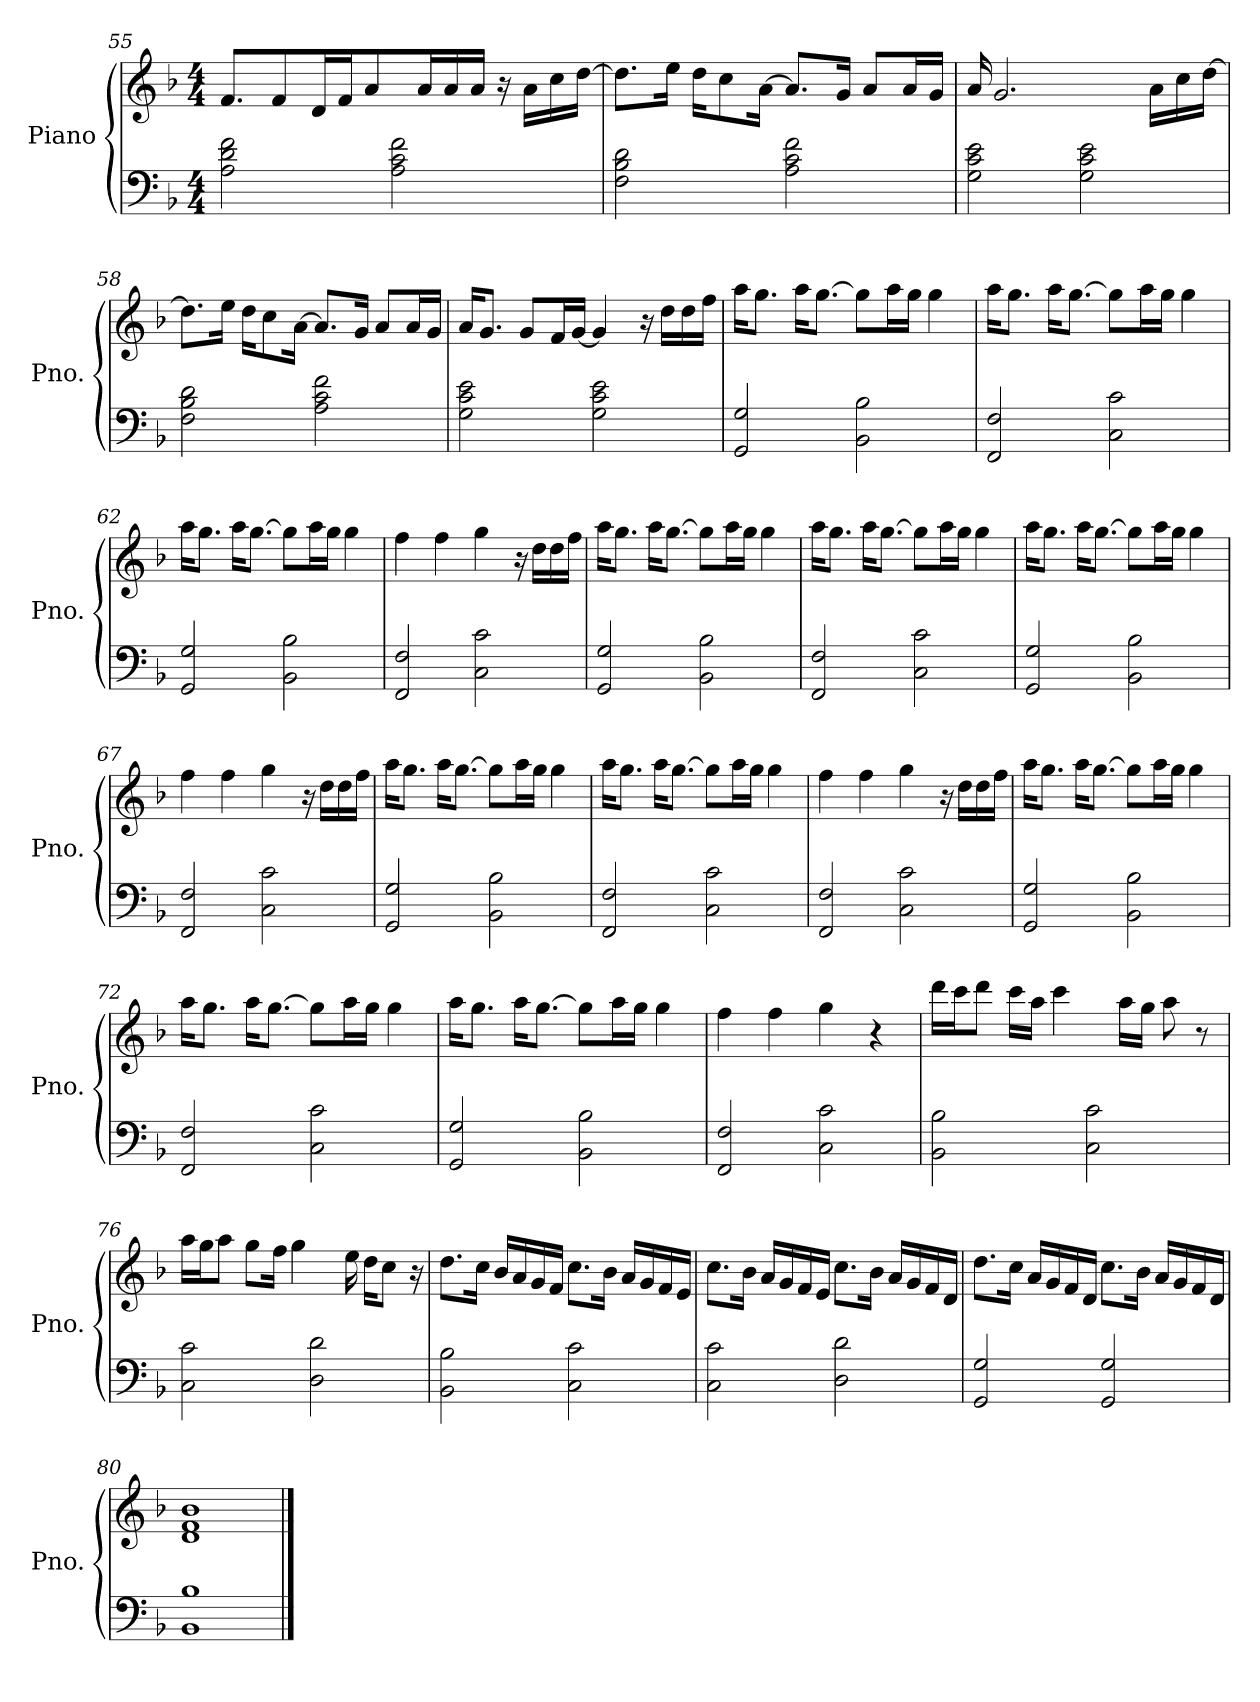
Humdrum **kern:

**kern	**kern
*part1	*part1
*staff2	*staff1
*I"Piano	*
*I'Pno.	*
*clefF4	*clefG2
*k[b-]	*k[b-]
*M4/4	*M4/4
=55	=55
2A\ 2d\ 2f\	8.f/L
.	8f/
.	16d/L
.	16f/J
.	8a/
2A\ 2c\ 2f\	.
.	16a/L
.	16a/
.	16a/JJ
.	16r
.	16a\LL
.	16cc\
.	[16dd\JJ
=56	=56
2F\ 2B-\ 2d\	8.dd\L]
.	16ee\Jk
.	16dd\KL
.	8cc\
.	[16a\Jk
2A\ 2c\ 2f\	8.a/L]
.	16g/Jk
.	8a/L
.	16a/L
.	16g/JJ
=57	=57
2G\ 2c\ 2e\	16a/
.	2.g/
2G\ 2c\ 2e\	.
.	16a\LL
.	16cc\
.	[16dd\JJ
!!LO:LB:g=z
=58	=58
2F\ 2B-\ 2d\	8.dd\L]
.	16ee\Jk
.	16dd\KL
.	8cc\
.	[16a\Jk
2A\ 2c\ 2f\	8.a/L]
.	16g/Jk
.	8a/L
.	16a/L
.	16g/JJ
=59	=59
2G\ 2c\ 2e\	16a/KL
.	8.g/J
.	8g/L
.	16f/L
.	[16g/JJ
2G\ 2c\ 2e\	4g/]
.	16r
.	16dd\LL
.	16dd\
.	16ff\JJ
=60	=60
2GG/ 2G/	16aa\KL
.	8.gg\J
.	16aa\KL
.	[8.gg\J
2BB-\ 2B-\	8gg\L]
.	16aa\L
.	16gg\JJ
.	4gg\
=61	=61
2FF/ 2F/	16aa\KL
.	8.gg\J
.	16aa\KL
.	[8.gg\J
2C\ 2c\	8gg\L]
.	16aa\L
.	16gg\JJ
.	4gg\
!!LO:LB:g=z
=62	=62
2GG/ 2G/	16aa\KL
.	8.gg\J
.	16aa\KL
.	[8.gg\J
2BB-\ 2B-\	8gg\L]
.	16aa\L
.	16gg\JJ
.	4gg\
=63	=63
2FF/ 2F/	4ff\
.	4ff\
2C\ 2c\	4gg\
.	16r
.	16dd\LL
.	16dd\
.	16ff\JJ
=64	=64
2GG/ 2G/	16aa\KL
.	8.gg\J
.	16aa\KL
.	[8.gg\J
2BB-\ 2B-\	8gg\L]
.	16aa\L
.	16gg\JJ
.	4gg\
=65	=65
2FF/ 2F/	16aa\KL
.	8.gg\J
.	16aa\KL
.	[8.gg\J
2C\ 2c\	8gg\L]
.	16aa\L
.	16gg\JJ
.	4gg\
=66	=66
2GG/ 2G/	16aa\KL
.	8.gg\J
.	16aa\KL
.	[8.gg\J
2BB-\ 2B-\	8gg\L]
.	16aa\L
.	16gg\JJ
.	4gg\
!!LO:LB:g=z
=67	=67
2FF/ 2F/	4ff\
.	4ff\
2C\ 2c\	4gg\
.	16r
.	16dd\LL
.	16dd\
.	16ff\JJ
=68	=68
2GG/ 2G/	16aa\KL
.	8.gg\J
.	16aa\KL
.	[8.gg\J
2BB-\ 2B-\	8gg\L]
.	16aa\L
.	16gg\JJ
.	4gg\
=69	=69
2FF/ 2F/	16aa\KL
.	8.gg\J
.	16aa\KL
.	[8.gg\J
2C\ 2c\	8gg\L]
.	16aa\L
.	16gg\JJ
.	4gg\
=70	=70
2FF/ 2F/	4ff\
.	4ff\
2C\ 2c\	4gg\
.	16r
.	16dd\LL
.	16dd\
.	16ff\JJ
=71	=71
2GG/ 2G/	16aa\KL
.	8.gg\J
.	16aa\KL
.	[8.gg\J
2BB-\ 2B-\	8gg\L]
.	16aa\L
.	16gg\JJ
.	4gg\
!!LO:LB:g=z
=72	=72
2FF/ 2F/	16aa\KL
.	8.gg\J
.	16aa\KL
.	[8.gg\J
2C\ 2c\	8gg\L]
.	16aa\L
.	16gg\JJ
.	4gg\
=73	=73
2GG/ 2G/	16aa\KL
.	8.gg\J
.	16aa\KL
.	[8.gg\J
2BB-\ 2B-\	8gg\L]
.	16aa\L
.	16gg\JJ
.	4gg\
=74	=74
2FF/ 2F/	4ff\
.	4ff\
2C\ 2c\	4gg\
.	4r
=75	=75
2BB-\ 2B-\	16ddd\LL
.	16ccc\J
.	8ddd\J
.	16ccc\LL
.	16aa\JJ
.	4ccc\
2C\ 2c\	.
.	16aa\LL
.	16gg\JJ
.	8aa\
.	8r
!!LO:LB:g=z
=76	=76
2C\ 2c\	16aa\LL
.	16gg\J
.	8aa\J
.	8gg\L
.	16ff\Jk
.	4gg\
2D\ 2d\	.
.	16ee\
.	16dd\KL
.	8cc\J
.	16r
=77	=77
2BB-\ 2B-\	8.dd\L
.	16cc\Jk
.	16b-/LL
.	16a/
.	16g/
.	16f/JJ
2C\ 2c\	8.cc\L
.	16b-\Jk
.	16a/LL
.	16g/
.	16f/
.	16e/JJ
=78	=78
2C\ 2c\	8.cc\L
.	16b-\Jk
.	16a/LL
.	16g/
.	16f/
.	16e/JJ
2D\ 2d\	8.cc\L
.	16b-\Jk
.	16a/LL
.	16g/
.	16f/
.	16d/JJ
!!LO:PB:g=z
=79	=79
2GG/ 2G/	8.dd\L
.	16cc\Jk
.	16a/LL
.	16g/
.	16f/
.	16d/JJ
2GG/ 2G/	8.cc\L
.	16b-\Jk
.	16a/LL
.	16g/
.	16f/
.	16d/JJ
=80	=80
1BB- 1B-	1d 1f 1b-
==	==
*-	*-
